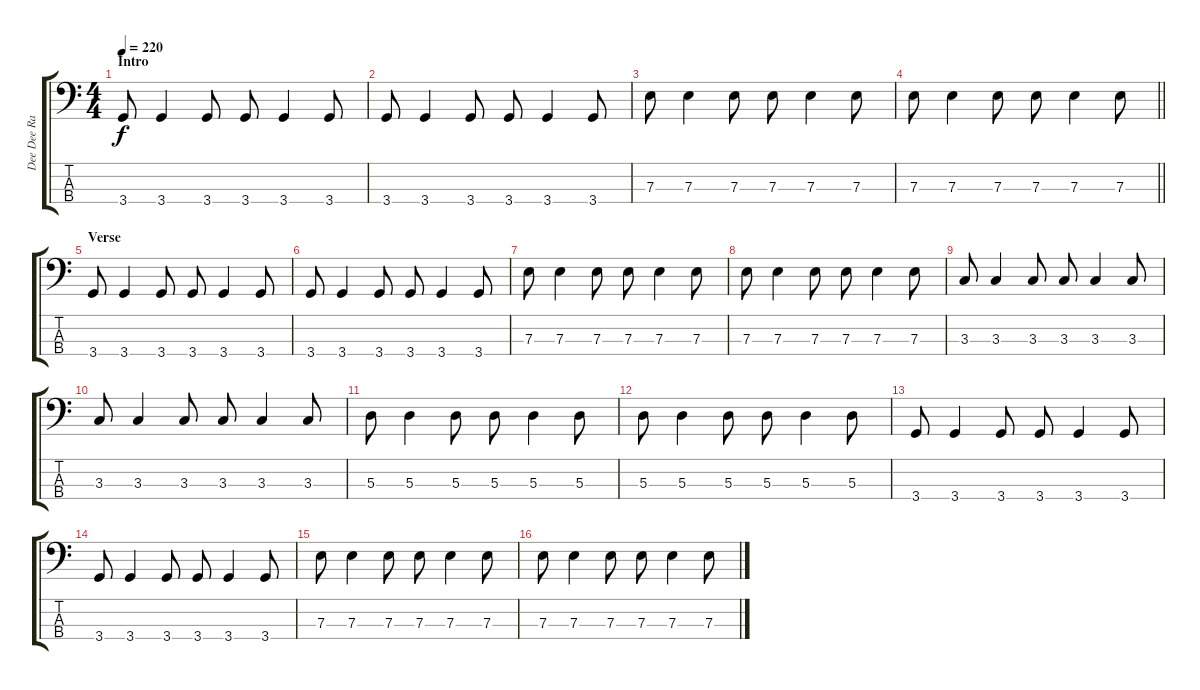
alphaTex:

\track ("Dee Dee Ramone" "Dee Dee Ra") {instrument electricbasspick}
\staff {score tabs}
\tuning (G2 D2 A1 E1) {hide}
\ts (4 4)
\section ("" "Intro")
\tempo 220
\clef f4
\ks c
3.4.8{dy f instrument electricbasspick} 3.4.4 3.4.8 3.4.8 3.4.4 3.4.8 |
3.4.8 3.4.4 3.4.8 3.4.8 3.4.4 3.4.8 |
7.3.8 7.3.4 7.3.8 7.3.8 7.3.4 7.3.8 |
\barLineRight lightlight
7.3.8 7.3.4 7.3.8 7.3.8 7.3.4 7.3.8 |
\section ("" "Verse")
3.4.8 3.4.4 3.4.8 3.4.8 3.4.4 3.4.8 |
3.4.8 3.4.4 3.4.8 3.4.8 3.4.4 3.4.8 |
7.3.8 7.3.4 7.3.8 7.3.8 7.3.4 7.3.8 |
7.3.8 7.3.4 7.3.8 7.3.8 7.3.4 7.3.8 |
3.3.8 3.3.4 3.3.8 3.3.8 3.3.4 3.3.8 |
3.3.8 3.3.4 3.3.8 3.3.8 3.3.4 3.3.8 |
5.3.8 5.3.4 5.3.8 5.3.8 5.3.4 5.3.8 |
5.3.8 5.3.4 5.3.8 5.3.8 5.3.4 5.3.8 |
3.4.8 3.4.4 3.4.8 3.4.8 3.4.4 3.4.8 |
3.4.8 3.4.4 3.4.8 3.4.8 3.4.4 3.4.8 |
7.3.8 7.3.4 7.3.8 7.3.8 7.3.4 7.3.8 |
7.3.8 7.3.4 7.3.8 7.3.8 7.3.4 7.3.8
